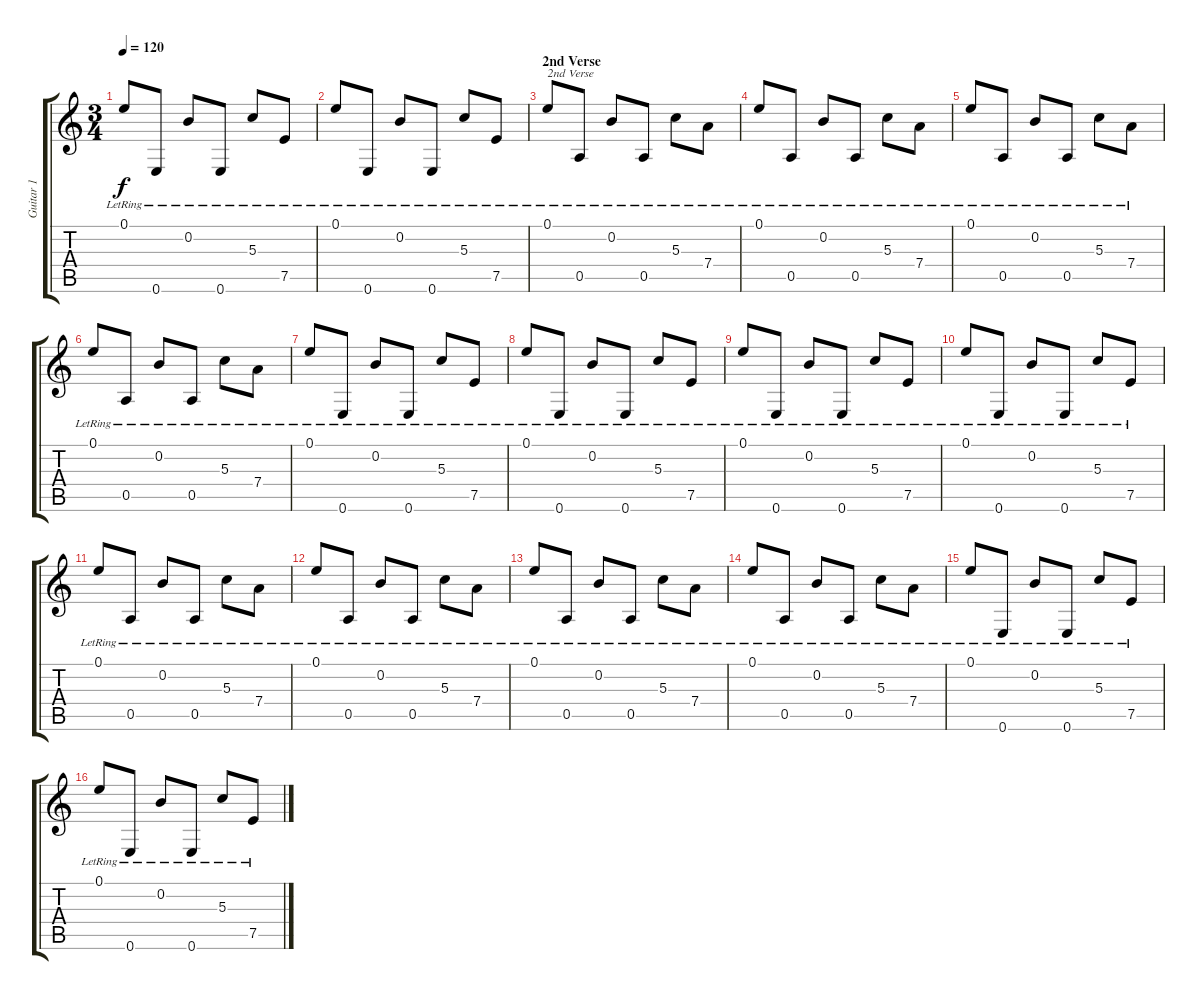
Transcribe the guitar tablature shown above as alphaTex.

\track ("Guitar 1" "Guitar 1") {instrument acousticguitarsteel}
\staff {score tabs}
\tuning (E4 B3 G3 D3 A2 E2) {hide}
\ts (3 4)
\tempo 120
\clef g2
\ks c
0.1{lr}.8{dy f} 0.6{lr}.8 0.2{lr}.8 0.6{lr}.8 5.3{lr}.8 7.5{lr}.8 |
0.1{lr}.8 0.6{lr}.8 0.2{lr}.8 0.6{lr}.8 5.3{lr}.8 7.5{lr}.8 |
\section ("" "2nd Verse")
0.1{lr}.8{txt "2nd Verse"} 0.5{lr}.8 0.2{lr}.8 0.5{lr}.8 5.3{lr}.8 7.4{lr}.8 |
0.1{lr}.8 0.5{lr}.8 0.2{lr}.8 0.5{lr}.8 5.3{lr}.8 7.4{lr}.8 |
0.1{lr}.8 0.5{lr}.8 0.2{lr}.8 0.5{lr}.8 5.3{lr}.8 7.4{lr}.8 |
0.1{lr}.8 0.5{lr}.8 0.2{lr}.8 0.5{lr}.8 5.3{lr}.8 7.4{lr}.8 |
0.1{lr}.8 0.6{lr}.8 0.2{lr}.8 0.6{lr}.8 5.3{lr}.8 7.5{lr}.8 |
0.1{lr}.8 0.6{lr}.8 0.2{lr}.8 0.6{lr}.8 5.3{lr}.8 7.5{lr}.8 |
0.1{lr}.8 0.6{lr}.8 0.2{lr}.8 0.6{lr}.8 5.3{lr}.8 7.5{lr}.8 |
0.1{lr}.8 0.6{lr}.8 0.2{lr}.8 0.6{lr}.8 5.3{lr}.8 7.5{lr}.8 |
0.1{lr}.8 0.5{lr}.8 0.2{lr}.8 0.5{lr}.8 5.3{lr}.8 7.4{lr}.8 |
0.1{lr}.8 0.5{lr}.8 0.2{lr}.8 0.5{lr}.8 5.3{lr}.8 7.4{lr}.8 |
0.1{lr}.8 0.5{lr}.8 0.2{lr}.8 0.5{lr}.8 5.3{lr}.8 7.4{lr}.8 |
0.1{lr}.8 0.5{lr}.8 0.2{lr}.8 0.5{lr}.8 5.3{lr}.8 7.4{lr}.8 |
0.1{lr}.8 0.6{lr}.8 0.2{lr}.8 0.6{lr}.8 5.3{lr}.8 7.5{lr}.8 |
0.1{lr}.8 0.6{lr}.8 0.2{lr}.8 0.6{lr}.8 5.3{lr}.8 7.5{lr}.8
